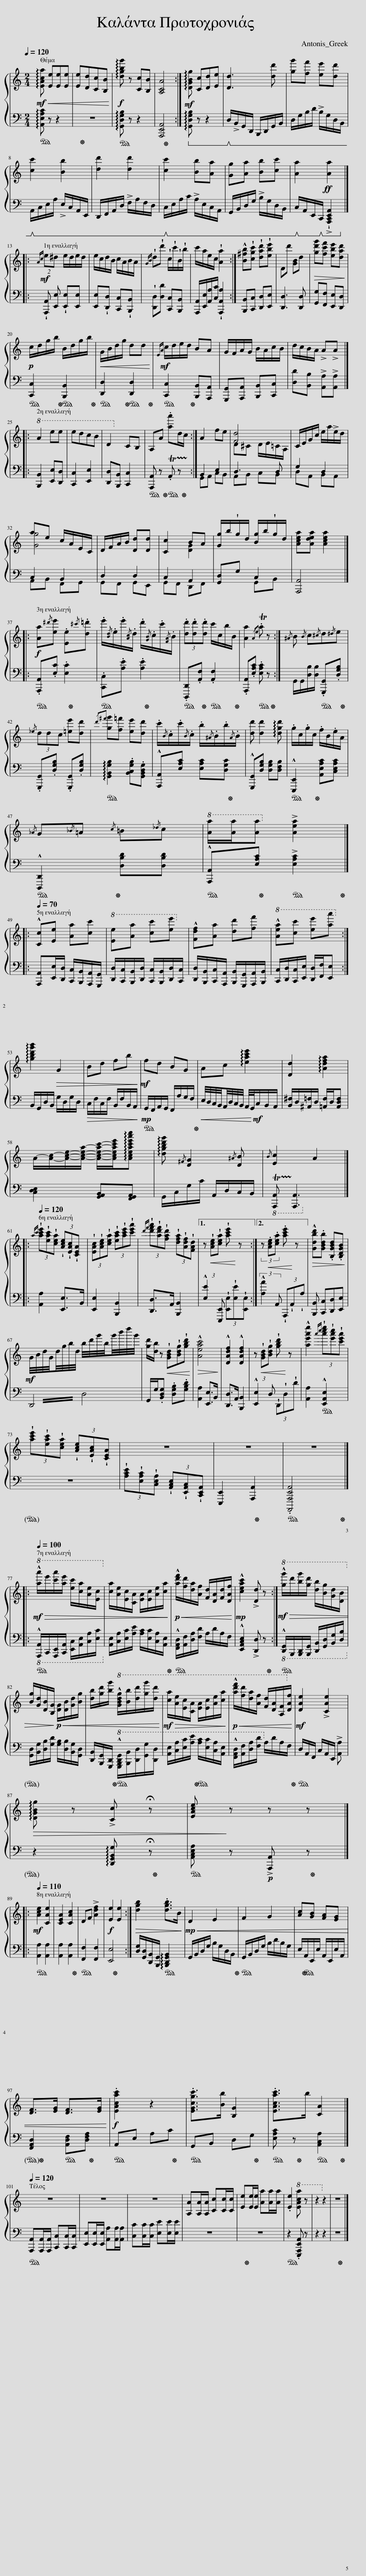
X:1
%%score { ( 1 4 ) | ( 2 3 ) }
L:1/8
Q:1/4=120
M:2/4
I:linebreak $
K:C
V:1 treble
V:4 treble
V:2 bass
V:3 bass
V:1
!mf!!<(! !arpeggio![EAca] [Ee][Ee][Ee] | [Ee][Dd][Cc][B,B]!<)! |!f! !arpeggio![dgbg'] z [Cc][B,B] | [A,CA]4 :|!mf! !arpeggio![DGBg] [Cc][Dd][Ee] | %5
 [Dd]3 [dd'] | [gg'][ff'] [ee'][dd'] |$ [cc']2 [Bb]2 | [dd']2 [dd']2 | [cc']2 [Bb][Aa] | %10
 [Gg][Aa] [Bb][cc'] | [Aa]2!ff! [Aa]2 |]:$!mf!{Ac} e^d e/d/e/d/ | e/c/d/B/ c/A/B/A/ |{GB} !wedge!d!wedge!d' !wedge!c/!wedge!c'/!wedge!B/!wedge!b/ | %15
 c'/a/e/c/ !wedge![Aa]2 :| !^![B^fb]!wedge![cgc'] !wedge![dad']!wedge![ebe'] | Dd' [GB]d |!>(! [gd'g'][fc'f'] [ebe'][dad']!>)! |$!p! c/d/g/b/ B/d/g/b/ | %20
!<(! G/B/d/g/ dd!<)! |!mf!{EA} c/d/e/d/ BA | G/F/A/G/ B/A/c/B/ | d/c/B/A/ !>!A!>!A |]:$!8va(! a2 e'e' | %25
 e'd'c'b | d2!8va)! CB, | A,A .[aa']d/c/ :| A2 fe | [Fd]4 | %30
 C/E/G/c/ e/a/!>!e/d/ |$ ae c/A/E/C/ | D/F/A/B/ [Dd][Dd] | [Cc]2 BA | G2 B2 | %35
 [Acea][Adea] [Acea]2 |]:$!f! [Aa]{/^d'}[ee'] .[Ee]{/^c'}.[d=d'] | .e'/{/[Bd]}.e/.e'/{/[Ac]}.d/ .d'/{/[GB]}.c/.c'/{/[FA]}.B/ | (3.[dd'].[dd'].[dd'] c'/c/b/B/ | [Aa]2{/Ae} !trill(!.Ta!trill)! z :| %40
{/^A} B{/B} c{/^c}d{/^d}e |${/_e} (3ddc [=ee'][dd'] |{/d'^f'} [gg'][f=f'] [ee'][dd'] | .c'/{/B}.c/.c'/{/B}.c/ .b/{/^A}.B/.b/{/A}.B/ | [dd'] [dd']2 !arpeggio![dgd'] | %45
 .g/c/.g/c/ .f/B/.e/A/ |${/_A} G{/_B}=A{/c} =B{/_d}c |!8va(! [aa']/[aa']/[aa']!8va)! !>![Aea]2 |]:$[Q:1/4=70] !^![Cc][Ee] [Aa][cc'] |!8va(! [ee'][aa'] [c'c''][e'e'']!8va)! | %50
 !^![Fdf][Aa] [dd'][ff'] |!8va(! !^![ae'a'][c'c''] [e'e''][a'a'']!8va)! :|$ !arpeggio![gbd'g'b']2!>(! G2 | Bd fb!>)! |!mf! fd BG | %55
 Ac !arpeggio![eac'e']2 | [Dd]2 !arpeggio![Adfa]2 |$ A/-[Ac]/-[Ace]/-[Acea]/- [Aceac']/-[Aceac'e']/!arpeggio![Aceac'e'a'c''] | !arpeggio![dgbd'g']{/^F} [DG]2{/^A} [DB] |{/B} [Ec]2 A2 |]:$ %60
[Q:1/4=120]!mf!{ac'} (3!wedge![ac'e']!wedge![eac']!wedge![cea] (3!wedge![Ace]!wedge![EAc]!wedge![CEA] | (3!wedge![EAc]!wedge![Ace]!wedge![cea] (3!wedge![eac']!wedge![ac'e']!wedge![c'e'a'] |{d'f'} (3!wedge![d'f'a']!wedge![ad'f']!wedge![fad'] (3!wedge![dfa]!wedge![Adf]!wedge![FAd] |1 (3z!<(! !wedge![Ace]!wedge![cea] !wedge![ac'e']!<)!!f! z :|2 (3z!<(! .[Ace].[cea] .[ac'e']!<)!!f! z || %65
!>(! !^![Gdbd'].[GBdb] .[B,GBd].[B,DGB]!>)! |$!mf! G/4B/4d/4G/4d/4g/4b/4d/4 b/4d'/4g'/4b/4g'/4b'/4d''/4g'/4 | [gd']/[db]/ (3z!<(! !wedge![GBd]!wedge![Bdg]!wedge![gbd']!<)! |!f!!>(! !^![Aeac']4!>)! |!mf! !^![DAdf]2 !^![DAdf]2 | %70
 (3z!<(! !wedge![GBd]!wedge![Bdg] !wedge![gbd']!<)!!f! z | !^![ae'a'e'']2{a'c''} (3!wedge![a'c''e'']!wedge![e'a'c'']!wedge![c'e'a'] |$ (3!wedge![ac'e']!wedge![eac']!wedge![cea] (3!wedge![Ace]!wedge![EAc]!wedge![CEA] | z4 | z4 | %75
 z4 |]:$!mf![Q:1/4=100]!8va(!!>(! !^![a'a'']/e''/[c''a'']/[a'e'']/ [e'c'']/[c'a']/[ae']/[ec']/!8va)! | [ca]/[Ae]/[Ec]/[CA]/ [EA]/[Ec]/[Ae]/[ca]/!>)! |!p!!<(! !^![ad'f']/[fd']/[da]/[Af]/ [Fd]/[DA]/[Fd]/[DAf]/!<)! |!mp! !^![ceac']2 !>![Dd] z :| %80
!mf!!8va(!!>(! !^![g'g'']/d''/[b'g'']/[g'd'']/ [d'b']/[bg']/[gd']/[db]/!8va)! |$ [Bg]/[Gd]/[DB]/[B,G]/!>)!!p!!<(! [DG]/[DB]/[Gd]/[Bg]/ | [db]/[gd']/[bg']/!8va(! !^![gbd'g']/[bb']/[d'd'']/[g'g'']/[d'd'']/!<)! |!mf!!>(! [c'a']/[ae']/[ec']/[ca]/ [ea]/[ec']/[ae']/[c'a']/!>)! |!p!!<(! !^![a'd''f'']/[f'd'']/[d'a']/[af']/ [fd']/[da]/[Af]/!8va)![DAf]/!<)! | %85
!mf! [DAe]2 !>![CAe]2 |$!>(! !arpeggio![DGBg] z !>![Cc] !fermata!z | [EAce]!>)! z z z |]:$[Q:1/4=110]!mf! [Ace]2 [CAe]2 | [CEA]2 [CAc]2 | %90
 DF !>![Adf]2 |!f! [Ee]2 [Ee]2 :|!>(! [dgb]2 .[dgb]>B!>)! |!mp!!<(! D2 E2 | F2 G2 | %95
 [Ac][GB] [FA][EG] |$ [DF]>[EG] [DF]>[EG]!<)! |!f! .[EAcac']2 z2 | .[EGcgc']>[Bb] [B,G]2 | .[EAcac']>b [CA]2 |]$ %100
[Q:1/4=120] z4 | z4 | z4 | [A,A][A,A]/[A,A]/ [Cc][Cc]/[Cc]/ | [Ee][Ee]/[Ee]/ [Aa][Aa]/[Aa]/ | %105
 .[Ee]2!8va(! [eac'a'] z | z2!8va)! z2 | z4 |] %108
V:2
!ped! !arpeggio![A,,E,A,C] z z2 | z4!ped-up! |!ped! !arpeggio![G,,D,G,B,] z z2 | [A,,,E,,A,,]4!ped-up! :|!ped! !arpeggio![G,,D,G,B,] z z2 | %5
!ped! D,/!ped-up!!>!B,,/G,,/D,,/ B,,,/D,,/G,,/B,,/ | D,/G,/B,/D/ !>!B,/G,/D,/B,,/ |$!ped! A,,/!ped-up!C,/E,/A,/ !>!E,/C,/A,,/E,,/ | D,,/F,,/A,,/D,/ !>!F,/A,/F,/D,/ |!ped! C,/!ped-up!E,/A,/C/ !>!A,/E,/C,/A,,/ | %10
 G,,/B,,/D,/G,/ !>!B,/G,/D,/B,,/ |!ped! C,/!ped-up!A,,/E,,/!ped!C,,/!ped-up! !>!!wedge![A,,,C,,E,,A,,]2 |]:$ !wedge![A,,,A,,] [E,,E,] !wedge![E,,E,][E,,E,] | [E,,E,]!wedge![D,,D,] [C,,C,]!wedge![B,,,B,,] | !wedge![D,,D,][D,D] [C,,C,][B,,,B,,] | %15
 [A,,,A,,]/[E,,E,]/[A,,A,]/[C,C]/ !wedge![A,,,A,,A,]2 :| [B,,,B,,][C,,C,] [D,,D,][E,,E,] | [D,,D,]3 [D,,D,] | [G,,G,][F,,F,] [E,,E,][D,,D,] |$!ped! [C,,C,]2!ped-up!!ped! [B,,,B,,]2!ped-up! | %20
!ped! [D,,D,]2!ped-up!!ped! [D,,D,]2!ped-up! |!ped! [C,,C,]2 [B,,,B,,][A,,,A,,]!ped-up! | [G,,,G,,][A,,,A,,] [B,,,B,,][C,,C,] | [D,D][B,,B,] !>![A,,A,]!>![A,,A,] |]:$ [B,,,B,,]2 [E,,E,][D,,D,] | %25
 [C,,C,]2 [E,,E,]2 | [D,,D,][B,,,B,,] [C,,C,]2 |!ped! [A,,,A,,] z!ped-up!!ped! !trill(!.TA,, z!trill)! :| B,,2 E,2 | D,3 D, | %30
 G,2 D,2 |$ C,2 B,,2 | D,2 D,2 | C,2 A,,2 | G,,2 C,2 | %35
 [A,,,A,,]4 |]:$!ped! .[A,,,A,,].[E,C] .[E,C]2!ped-up! |!ped! .[C,,C,].[A,E] .[A,E]2!ped-up! |!ped! .[D,,,D,,].[A,,F,]!ped-up!!ped! .[A,,F,]2!ped-up! | .[A,,,A,,].[E,A,C]!ped! .[E,A,C] z!ped-up! :| %40
 G,,/G,,/[D,B,]/[D,B,]/!ped! .[G,,,G,,].[D,G,B,]!ped-up! |$ .[G,,,G,,].[D,G,B,] .[G,,,G,,].[D,G,B,] |!ped! !arpeggio![G,,B,,G,B,]2 .[B,,C,G,B,].[G,,B,,D,G,]!ped-up! | !^![A,,,A,,][E,A,C] [E,A,C][D,G,C] | !^![G,,,G,,][D,G,B,] [D,G,B,][D,F,B,] | %45
!ped! !^![E,,,E,,]2 [A,,E,A,C][C,E,A,C]!ped-up! |$!ped! !^![D,,,D,,]2!ped-up! [D,B,D][D,B,D] |!ped! !^![A,,,A,,][E,A,C]!ped-up!!ped! !>![E,A,C]2 |]:$ [A,,,A,,][E,,E,]/[D,,D,]/ [C,,C,]/[B,,,B,,]/[A,,,A,,]/[G,,,G,,]/ | [D,,D,]/[C,,C,]/[B,,,B,,]/[D,,D,]/ [C,,C,]/[B,,,B,,]/[D,,D,]/[C,,C,]/ | %50
 [D,,D,]/[B,,,B,,]/[C,,C,]/[A,,,A,,]/ [B,,,B,,]/[G,,,G,,]/[A,,,A,,]/[B,,,B,,]/ | [C,,C,]/[D,,D,]/[C,,C,]/[E,,E,]/ [D,,D,]/[F,,F,]/[E,,E,] :|$ B,,/G,,/D,/B,,/ G,/D,/G,/D,/ |!>(! C,/F,/C,/F,/ B,,/F,/B,,/A,,/!>)! |!mp!!ped! G,,/F,,/A,,/G,,/ F,,/A,/G,/F,/!ped-up! | %55
!<(! E,/4D,/4C,/4B,,/4A,,/4D,/4C,/4B,,/4 A,,/4G,,/4!<)!!mf!C,/B,,/A,,/ | [B,,^F,]/D,/[^A,,=F,]/D,/ [=A,,F,]/D,/[A,,D,F,] |$ [C,D,E,]2 [G,,A,,B,,][F,,G,,A,,] | G,,/C,/G,/C/ A,,/D,/C,/B,,/ |!8vb(! !trill(!T[A,,,,A,,,]!trill)! [A,,,,A,,,]3!8vb)! |]:$ %60
 [A,,A,]2 [E,,E,]>B,, | [E,,E,]2 [B,,,B,,]2 | [D,,D,]>A,, [B,,,B,,]2 |1 (3:2:2!^![E,E]2 [E,,,E,,] (3!wedge![E,,E,]!wedge![E,E]!wedge![E,,E,] :|2 (3:2:2!^![A,A]2 A,, (3!wedge!A,,,!wedge!A,,!wedge!A, || %65
 [B,,,B,,] [C,,C,][D,,D,][E,,E,] |$ !//-!D,,2 D,2 | G,,/G,/.[B,,D,G,] .[D,G,B,].[G,B,D] | [A,,A,]2 [E,,E,]>B,, | [D,,D,]>A,, [B,,,B,,]2 | %70
 (3:2:2!^![E,,E,]2 D, (3!wedge!D,,!wedge!D,!wedge!D | [A,,A,]2!ped! !^![E,,A,,E,]2!ped-up! |$ z4 | (3!wedge![A,CE]!wedge![E,A,C]!wedge![C,E,A,] (3!wedge![A,,C,E,]!wedge![E,,A,,C,]!wedge![C,,E,,A,,] | [E,,,E,,]2 [A,,,A,,]2 | %75
!ped! .[A,,,,A,,,E,,A,,]4!ped-up! |]:$!8vb(!!ped! !^![A,,,,A,,,]/C,,,/[A,,,,E,,,]/[C,,,A,,,]/ [E,,,C,,]/[A,,,E,,]/[C,,A,,]/[E,,C,]/!ped-up!!8vb)! | [A,,E,]/[C,A,]/[E,C]/[A,E]/ [A,C]/[E,C]/[C,A,]/[A,,E,]/ |!ped! !^![F,,A,,D,]/[A,,F,]/[D,A,]/[F,D]/ A,/D/A,/F,/!ped-up! | !^![E,,A,,C,E,]2 !>![D,,D,] z :| %80
!8vb(!!ped! !^![D,,,G,,,]/B,,,,/[B,,,,D,,,]/[B,,,,G,,,]/ [D,,,B,,,]/[G,,,D,,]/[B,,,G,,]/[D,,B,,]/!ped-up!!8vb)! |$ [G,,D,]/[B,,G,]/[D,B,]/[G,D]/ [G,B,]/[D,B,]/[B,,G,]/[G,,D,]/ | [D,,B,,]/[B,,,G,,]/[G,,,D,,]/!ped-up!!ped!!8va(! !^![G,,B,,D,G,]/[B,,B,]/[D,D]/[G,G]/[D,D]/ | [A,E]/[CA]/[Ec]/[Ae]/!ped-up!!ped! [Ac]/[Ec]/[CA]/[A,E]/ | !^![F,A,D]/[A,F]/[DA]/[Fd]/!8va)! A,/D/A,/F,/ | %85
!ped! D,/A,,/F,,/ C,/A,,/E,,/ !>![A,,A,]!ped-up! |$ z2 !arpeggio![D,,G,,B,,G,] !fermata!z |!ped! [A,,C,E,A,] z!p! !>![A,,,A,,] z!ped-up! |]:$!ped! [A,,A,]2 [A,,A,]2!ped-up! | [A,,A,]2 [A,,A,]2 | %90
!ped! [F,,F,]2 [F,,F,]2!ped-up! | [E,,E,]4 :| [D,G,]/[G,,D,]/[D,,B,,]/[B,,,G,,]/!ped! !arpeggio![B,,,D,,G,,B,,]2!ped-up! | G,,/B,,/D,/G,/ B,/G,/D,/B,,/ |!ped! G,,/B,,/D,/G,/ B,/D/B,/G,/!ped-up! | %95
 E,/!ped-up!!ped!A,,/E,,/E,/ A,,/E,,/E,/A,,/ |$ [F,,A,,D,]2!ped-up!!ped! [A,,D,F,][D,F,A,] |!ped! A,,E, A,C!ped-up! |!ped! G,,B,, D,G,!ped-up! |!ped! [E,A,C] z!ped-up!!ped! [A,,C,A,]2!ped-up! |]$ %100
!ped! [A,,,A,,][A,,,A,,]/[A,,,A,,]/ [C,,C,][C,,C,]/[C,,C,]/!ped-up! | [E,,E,][E,,E,]/[E,,E,]/ [A,,A,][A,,A,]/[A,,A,]/ | [C,C][C,C]/[C,C]/ [E,E][E,E]/[E,E]/ | z4 | z4 | %105
!ped! z2 .[E,,,A,,,E,,A,,] z!ped-up! | z2 z2 | z4 |] %108
V:3
 x4 | x4 | x4 | x4 :| x4 | %5
 x4 | x4 |$ x4 | x4 | x4 | %10
 x4 | x4 |]:$ x4 | x4 | x4 | %15
 x4 :| x4 | x4 | x4 |$ x4 | %20
 x4 | x4 | x4 | x4 |]:$ x4 | %25
 x4 | x4 | x4 :| G,,A,, C,B,, | A,,B,, C,B,, | %30
 D,A,, B,,A,, |$ A,,B,, F,,G,, | G,,F,, G,,E,, | G,,F,, D,,F,, | D,G, G,,B,, | %35
 x4 |]:$ x4 | x4 | x4 | x4 :| %40
 x4 |$ x4 | x4 | x4 | x4 | %45
 x4 |$ x4 | x4 |]:$ x4 | x4 | %50
 x4 | x4 :|$ x4 | x4 | x4 | %55
 x4 | x4 |$ x4 | x4 |!8vb(! x4!8vb)! |]:$ %60
 x4 | x4 | x4 |1 x4 :|2 x4 || %65
 x4 |$ x4 | x4 | x4 | x4 | %70
 x4 | x4 |$ x4 | x4 | x4 | %75
 x4 |]:$!8vb(! x4!8vb)! | x4 | x4 | x4 :| %80
!8vb(! x4!8vb)! |$ x4 | x3/2!8va(! x5/2 | x4 | x2!8va)! x2 | %85
 x4 |$ x4 | x4 |]:$ x4 | x4 | %90
 x4 | x4 :| x4 | x4 | x4 | %95
 x4 |$ x4 | x4 | x4 | x4 |]$ %100
 x4 | x4 | x4 | x4 | x4 | %105
 x4 | x4 | x4 |] %108
V:4
 x4 | x4 | x4 | x4 :| x4 | %5
 x4 | x4 |$ x4 | x4 | x4 | %10
 x4 | x4 |]:$ x4 | x4 | x4 | %15
 x4 :| x4 | x4 | x4 |$ x4 | %20
 x4 | x4 | x4 | x4 |]:$!8va(! x4 | %25
 x4 | x2!8va)! x2 | x4 :| x4 | D^C D/E/=C/A,/ | %30
 x4 |$ [Gg]4 | x4 | x2 [DG]2 | g/b/!wedge!g/d/ g/b/!wedge!g/d/ | %35
 x4 |]:$ x4 | x4 | x4 | x4 :| %40
 x4 |$ x4 | x4 | x4 | x4 | %45
 x4 |$ x4 |!8va(! x2!8va)! x2 |]:$ x4 |!8va(! x4!8va)! | %50
 x4 |!8va(! x4!8va)! :|$ x4 | x4 | x4 | %55
 x4 | x4 |$ x4 | x4 | x4 |]:$ %60
 x4 | x4 | x4 |1 x4 :|2 x4 || %65
 x4 |$ x4 | x4 | x4 | x4 | %70
 x4 | x4 |$ x4 | x4 | x4 | %75
 x4 |]:$!8va(! x4!8va)! | x4 | x4 | x4 :| %80
!8va(! x4!8va)! |$ x4 | x3/2!8va(! x5/2 | x4 | x7/2!8va)! x/ | %85
 x4 |$ x4 | x4 |]:$ x4 | x4 | %90
 x4 | x4 :| x4 | x4 | x4 | %95
 x4 |$ x4 | x4 | x4 | x4 |]$ %100
 x4 | x4 | x4 | x4 | x4 | %105
 x2!8va(! x2 | x2!8va)! x2 | x4 |] %108
